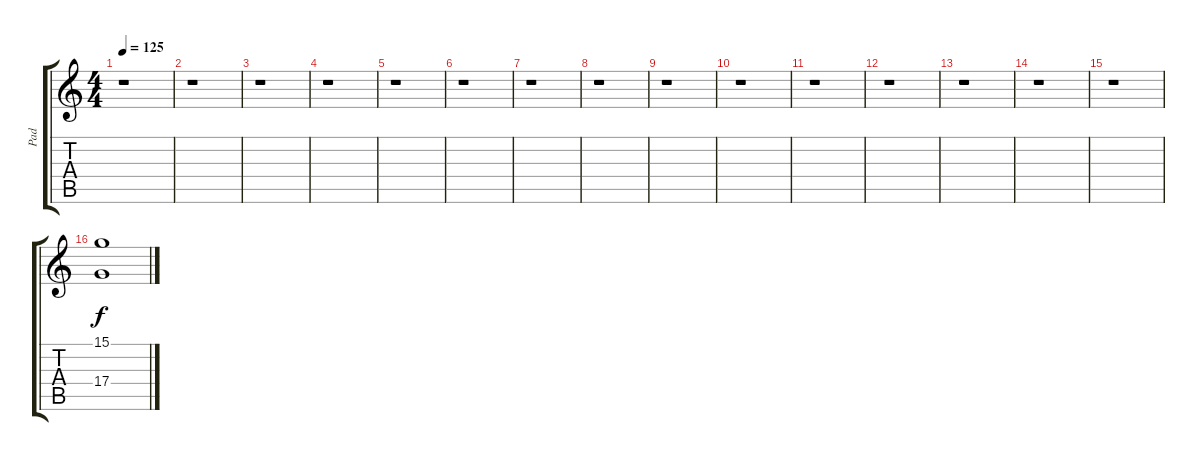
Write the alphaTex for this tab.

\track ("Pad" "Pad") {instrument pad2warm}
\staff {score tabs}
\tuning (E4 B3 G3 D3 A2 E2) {hide}
\ts (4 4)
\tempo 125
\clef g2
\ks c
r.1{dy f} |
r.1 |
r.1 |
r.1 |
r.1 |
r.1 |
r.1 |
r.1 |
r.1 |
r.1 |
r.1 |
r.1 |
r.1 |
r.1 |
r.1 |
(15.1 17.4).1
